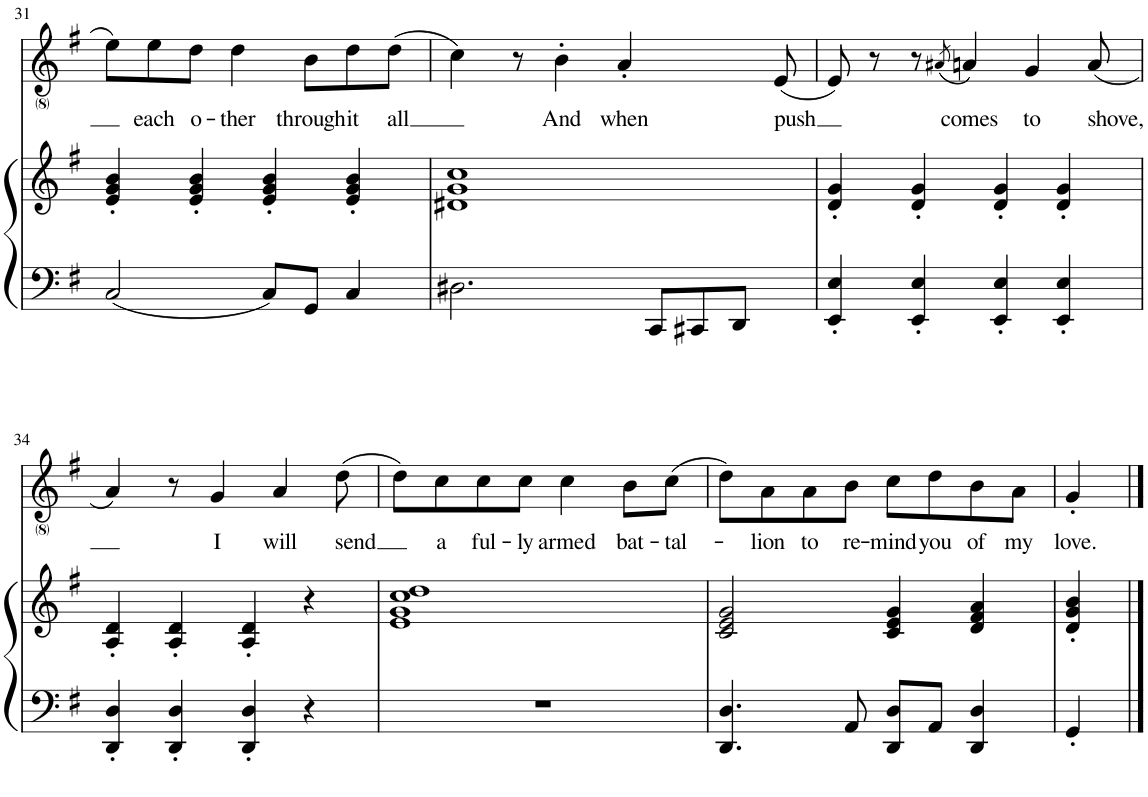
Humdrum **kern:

**kern	**kern	**kern	**text
*part2	*part2	*part1	*part1
*staff3	*staff2	*staff1	*staff1
*I"Piano	*	*I"Voice	*
*I'Pno	*	*	*
!!LO:PB:g=z
*clefF4	*clefG2	*clefG2	*
*k[f#]	*k[f#]	*k[f#]	*
*M4/4	*M4/4	*M4/4	*
=31	=31	=31	=31
2C/	4e/' 4g/' 4b/'	8ee\L	.
!	!	!	!LO:LY:b
.	.	8ee\	each
!	!	!	!LO:LY:b
.	4e/' 4g/' 4b/'	8dd\J	o-
!	!	!	!LO:LY:b
.	.	4dd\	-ther
8C/L	4e/' 4g/' 4b/'	.	.
!	!	!	!LO:LY:b
8GG/J	.	8b\L	through
!	!	!	!LO:LY:b
4C/	4e/' 4g/' 4b/'	8dd\	it
!	!	!	!LO:LY:b
.	.	(8dd\J	all
=32	=32	=32	=32
2.D#X\	1d#X 1g 1cc	4cc\)	.
.	.	8r	.
!	!	!	!LO:LY:b
.	.	4b'\	And
!	!	!	!LO:LY:b
.	.	4a'/	when
8CC/L	.	.	.
8CC#X/	.	8ryy	.
8DD/J	8ryy	8ryy	.
!	!	!	!LO:LY:b
8ryy	8ryy	(8e/	push
=33	=33	=33	=33
4EE/' 4E/'	4d/' 4g/'	8e/)	.
.	.	8r	.
4EE/' 4E/'	4d/' 4g/'	8r	.
.	.	(8qa#X/	.
!	!	!	!LO:LY:b
.	.	4an/)	comes
4EE/' 4E/'	4d/' 4g/'	.	.
!	!	!	!LO:LY:b
.	.	4g/	to
4EE/' 4E/'	4d/' 4g/'	.	.
!	!	!	!LO:LY:b
.	.	(8a/	shove,
!!LO:LB:g=z
=34	=34	=34	=34
4DD/' 4D/'	4A/' 4d/'	4a/)	.
4DD/' 4D/'	4A/' 4d/'	8r	.
!	!	!	!LO:LY:b
.	.	4g/	I
4DD/' 4D/'	4A/' 4d/'	.	.
!	!	!	!LO:LY:b
.	.	4a/	will
4r	4r	.	.
!	!	!	!LO:LY:b
.	.	(8dd\	send
=35	=35	=35	=35
1r	1e 1g 1cc 1dd	8dd\L)	.
!	!	!	!LO:LY:b
.	.	8cc\	a
!	!	!	!LO:LY:b
.	.	8cc\	ful-
!	!	!	!LO:LY:b
.	.	8cc\J	-ly
!	!	!	!LO:LY:b
.	.	4cc\	armed
!	!	!	!LO:LY:b
.	.	8b\L	bat-
!	!	!	!LO:LY:b
.	.	(8cc\J	-tal-
=36	=36	=36	=36
4.DD/ 4.D/	2c/ 2e/ 2g/	8dd\L)	.
!	!	!	!LO:LY:b
.	.	8a\	-lion
!	!	!	!LO:LY:b
.	.	8a\	to
!	!	!	!LO:LY:b
8AA/	.	8b\J	re-
!	!	!	!LO:LY:b
8DD/ 8D/L	4c/ 4e/ 4g/	8cc\L	-mind
!	!	!	!LO:LY:b
8AA/J	.	8dd\	you
!	!	!	!LO:LY:b
4DD/ 4D/	4d/ 4f#/ 4a/	8b\	of
!	!	!	!LO:LY:b
.	.	8a\J	my
=37	=37	=37	=37
!	!	!	!LO:LY:b
4GG'/	4d/' 4g/' 4b/'	4g'/	love.
==	==	==	==
*-	*-	*-	*-
